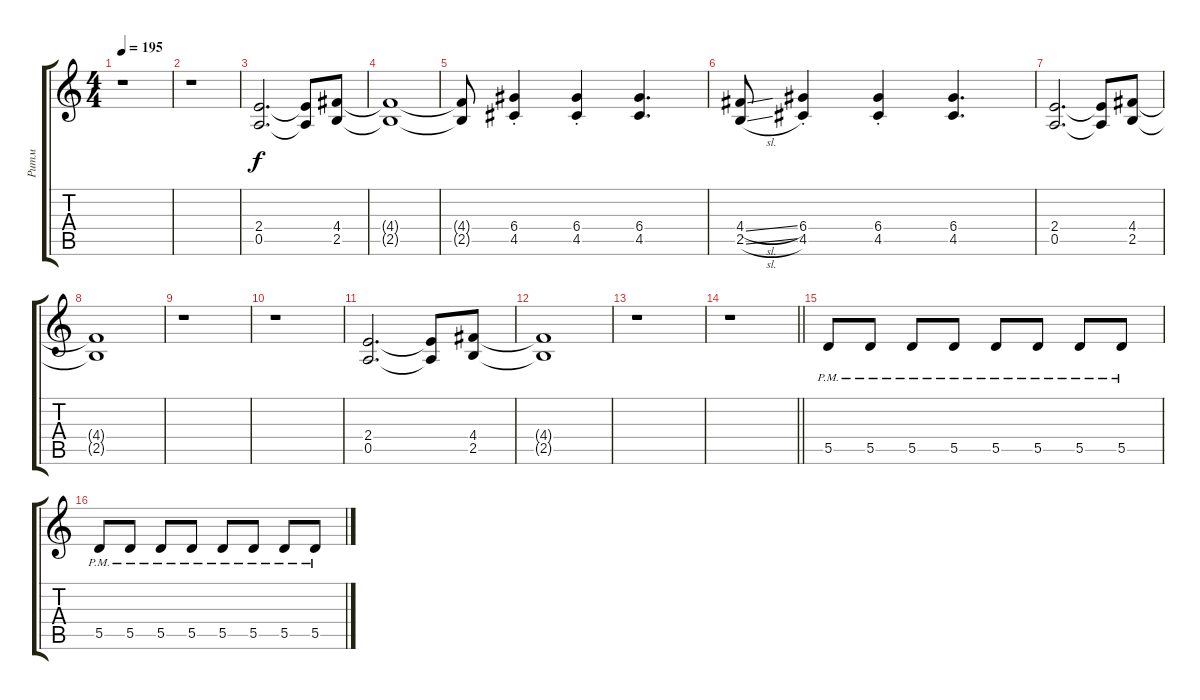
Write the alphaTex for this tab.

\track ("Ритм" "Ритм") {instrument overdrivenguitar}
\staff {score tabs}
\tuning (E4 B3 G3 D3 A2 E2) {hide}
\ts (4 4)
\tempo 195
\clef g2
\ks c
r.1{dy f} |
r.1 |
(2.4 0.5).2{d} (2.4{t} 0.5{t}).8 (4.4 2.5).8 |
(4.4{t} 2.5{t}).1 |
(4.4{t} 2.5{t}).8 (6.4{st} 4.5{st}).4 (6.4{st} 4.5{st}).4 (6.4 4.5).4{d} |
(4.4{sl} 2.5{sl}).8 (6.4{st} 4.5{st}).4 (6.4{st} 4.5{st}).4 (6.4 4.5).4{d} |
(2.4 0.5).2{d} (2.4{t} 0.5{t}).8 (4.4 2.5).8 |
(4.4{t} 2.5{t}).1 |
r.1 |
r.1 |
(2.4 0.5).2{d} (2.4{t} 0.5{t}).8 (4.4 2.5).8 |
(4.4{t} 2.5{t}).1 |
r.1 |
\barLineRight lightlight
r.1 |
5.5{pm}.8 5.5{pm}.8 5.5{pm}.8 5.5{pm}.8 5.5{pm}.8 5.5{pm}.8 5.5{pm}.8 5.5{pm}.8 |
5.5{pm}.8 5.5{pm}.8 5.5{pm}.8 5.5{pm}.8 5.5{pm}.8 5.5{pm}.8 5.5{pm}.8 5.5{pm}.8
